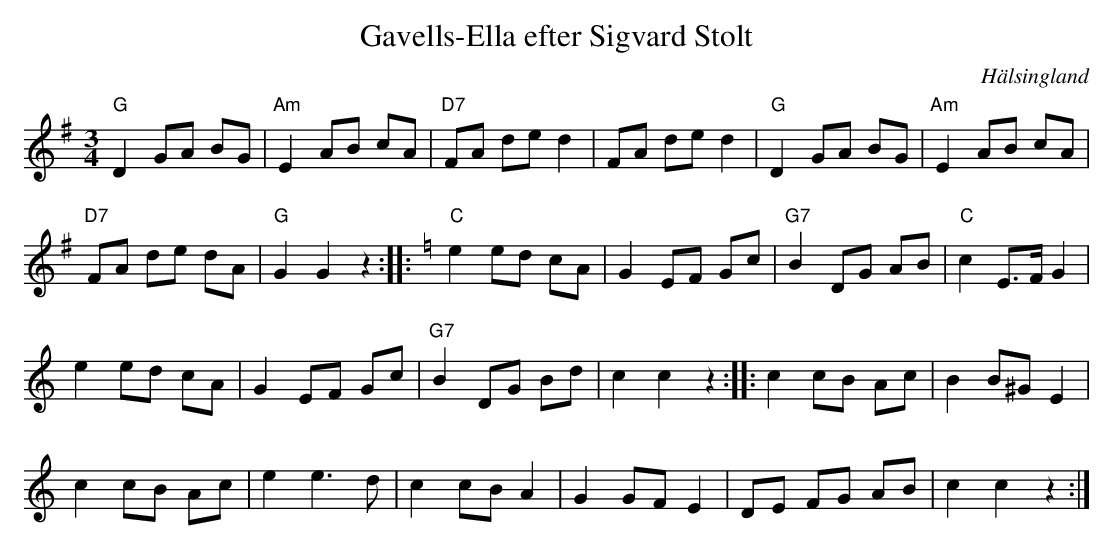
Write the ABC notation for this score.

X:1
T: Gavells-Ella efter Sigvard Stolt
O: Hälsingland
M: 3/4
L: 1/8
K: G
"G" D2 GA BG | "Am" E2 AB cA | "D7" FA de d2 | FA de d2 | "G" D2 GA BG | "Am" E2 AB cA |
"D7" FA de dA | "G" G2 G2 z2 ::[K:C] "C" e2 ed cA | G2 EF Gc | "G7" B2 DG AB | "C" c2 E>F G2 |
e2 ed cA | G2 EF Gc | "G7" B2 DG Bd | c2 c2 z2 :: c2 cB Ac | B2 B^G E2 |
c2 cB Ac | e2 e3 d | c2 cB A2 | G2 GF E2 | DE FG AB | c2 c2 z2 :|]
